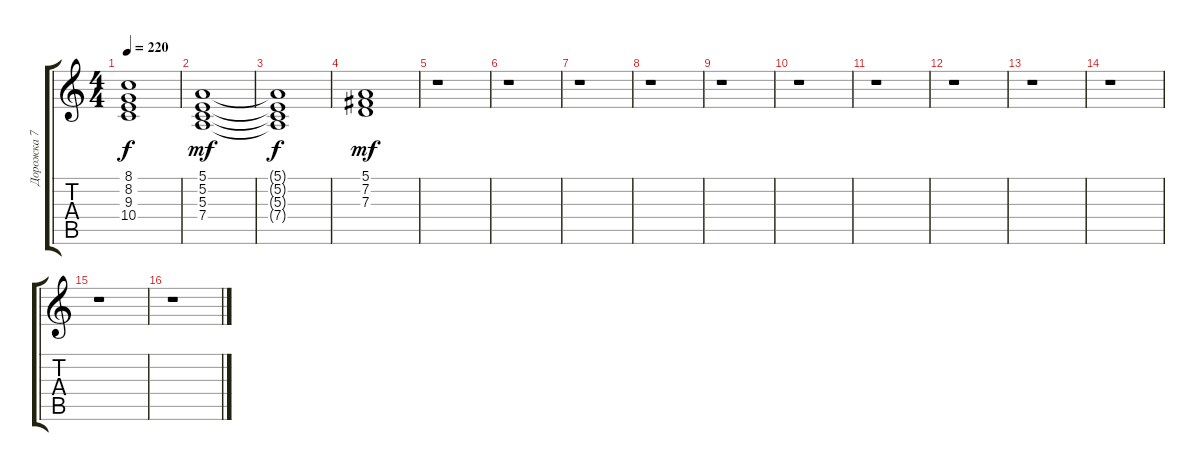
\track ("Дорожка 7" "Дорожка 7") {instrument choiraahs}
\staff {score tabs}
\tuning (E4 B3 G3 D3 A2 E2) {hide}
\ts (4 4)
\tempo 220
\clef g2
\ks c
(8.1{t} 8.2{t} 9.3{t} 10.4{t}).1{dy f} |
(5.1 5.2 5.3 7.4).1{dy mf} |
(5.1{t} 5.2{t} 5.3{t} 7.4{t}).1{dy f} |
(5.1 7.2 7.3).1{dy mf} |
r.1 |
r.1 |
r.1 |
r.1 |
r.1 |
r.1 |
r.1 |
r.1 |
r.1 |
r.1 |
r.1 |
r.1
